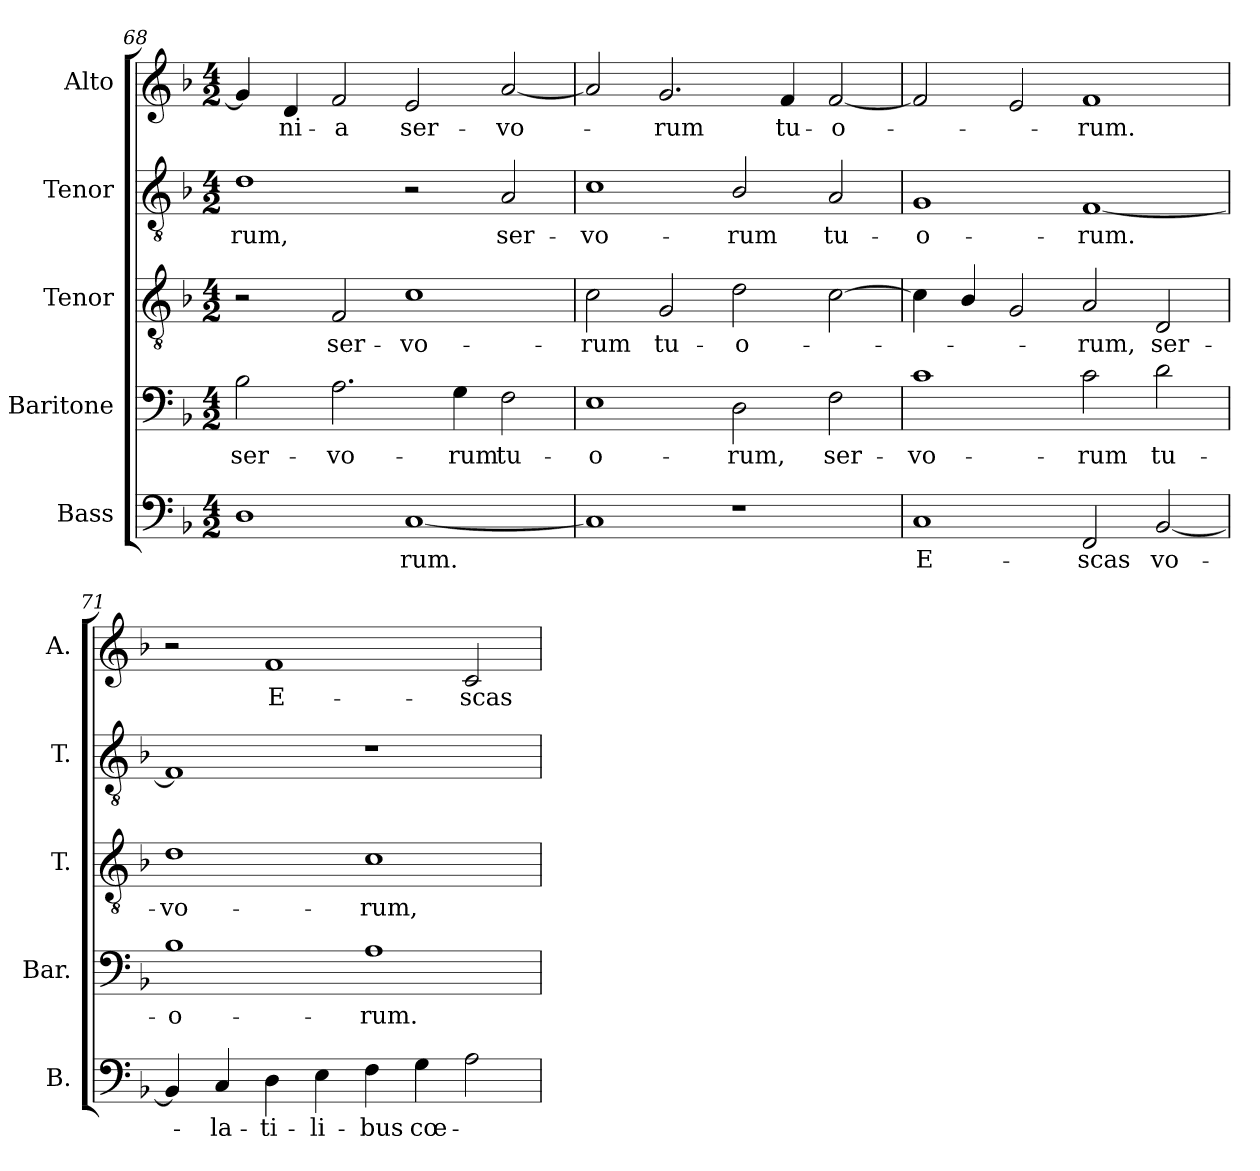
**kern	**text	**kern	**text	**kern	**text	**kern	**text	**kern	**text
*part5	*part5	*part4	*part4	*part3	*part3	*part2	*part2	*part1	*part1
*staff5	*staff5	*staff4	*staff4	*staff3	*staff3	*staff2	*staff2	*staff1	*staff1
*I"Bass	*	*I"Baritone	*	*I"Tenor	*	*I"Tenor	*	*I"Alto	*
*I'B.	*	*I'Bar.	*	*I'T.	*	*I'T.	*	*I'A.	*
*clefF4	*	*clefF4	*	*clefGv2	*	*clefGv2	*	*clefG2	*
*	*	*	*	*ITrd7c12	*	*ITrd7c12	*	*	*
*k[b-]	*	*k[b-]	*	*k[b-]	*	*k[b-]	*	*k[b-]	*
*F:	*	*F:	*	*F:	*	*F:	*	*F:	*
*M4/2	*	*M4/2	*	*M4/2	*	*M4/2	*	*M4/2	*
=68	=68	=68	=68	=68	=68	=68	=68	=68	=68
!	!	!	!LO:LY:b:color=#000000	!	!	!	!	!	!
!	!	!	!	!	!	!	!LO:LY:b:color=#000000	!	!
1Di	.	2B-i\	ser-	2r	.	1Di	-rum,	4gi/]	.
!	!	!	!	!	!	!	!	!	!LO:LY:b:color=#000000
.	.	.	.	.	.	.	.	4di/	-ni-
!	!	!	!LO:LY:b:color=#000000	!	!	!	!	!	!
!	!	!	!	!	!LO:LY:b:color=#000000	!	!	!	!
!	!	!	!	!	!	!	!	!	!LO:LY:b:color=#000000
.	.	2.Ai\	-vo-	2FFi/	ser-	.	.	2fi/	-a
!	!LO:LY:b:color=#000000	!	!	!	!	!	!	!	!
!	!	!	!	!	!LO:LY:b:color=#000000	!	!	!	!
!	!	!	!	!	!	!	!	!	!LO:LY:b:color=#000000
[1Ci	-rum.	.	.	1Ci	-vo-	2r	.	2ei/	ser-
!	!	!	!LO:LY:b:color=#000000	!	!	!	!	!	!
.	.	4Gi\	-rum	.	.	.	.	.	.
!	!	!	!LO:LY:b:color=#000000	!	!	!	!	!	!
!	!	!	!	!	!	!	!LO:LY:b:color=#000000	!	!
!	!	!	!	!	!	!	!	!	!LO:LY:b:color=#000000
.	.	2Fi\	tu-	.	.	2AAi/	ser-	[2ai/	-vo-
=69	=69	=69	=69	=69	=69	=69	=69	=69	=69
!	!	!	!LO:LY:b:color=#000000	!	!	!	!	!	!
!	!	!	!	!	!LO:LY:b:color=#000000	!	!	!	!
!	!	!	!	!	!	!	!LO:LY:b:color=#000000	!	!
1Ci]	.	1Ei	-o-	2Ci\	-rum	1Ci	-vo-	2ai/]	.
!	!	!	!	!	!LO:LY:b:color=#000000	!	!	!	!
!	!	!	!	!	!	!	!	!	!LO:LY:b:color=#000000
.	.	.	.	2GGi/	tu-	.	.	2.gi/	-rum
!	!	!	!LO:LY:b:color=#000000	!	!	!	!	!	!
!	!	!	!	!	!LO:LY:b:color=#000000	!	!	!	!
!	!	!	!	!	!	!	!LO:LY:b:color=#000000	!	!
1r	.	2Di\	-rum,	2Di\	-o-	2BB-i/	-rum	.	.
!	!	!	!	!	!	!	!	!	!LO:LY:b:color=#000000
.	.	.	.	.	.	.	.	4fi/	tu-
!	!	!	!LO:LY:b:color=#000000	!	!	!	!	!	!
!	!	!	!	!	!	!	!LO:LY:b:color=#000000	!	!
!	!	!	!	!	!	!	!	!	!LO:LY:b:color=#000000
.	.	2Fi\	ser-	[2Ci\	.	2AAi/	tu-	[2fi/	-o-
=70	=70	=70	=70	=70	=70	=70	=70	=70	=70
!	!LO:LY:b:color=#000000	!	!	!	!	!	!	!	!
!	!	!	!LO:LY:b:color=#000000	!	!	!	!	!	!
!	!	!	!	!	!	!	!LO:LY:b:color=#000000	!	!
1Ci	E-	1ci	-vo-	4Ci\]	.	1GGi	-o-	2fi/]	.
.	.	.	.	4BB-i/	.	.	.	.	.
.	.	.	.	2GGi/	.	.	.	2ei/	.
!	!LO:LY:b:color=#000000	!	!	!	!	!	!	!	!
!	!	!	!LO:LY:b:color=#000000	!	!	!	!	!	!
!	!	!	!	!	!LO:LY:b:color=#000000	!	!	!	!
!	!	!	!	!	!	!	!LO:LY:b:color=#000000	!	!
!	!	!	!	!	!	!	!	!	!LO:LY:b:color=#000000
2FFi/	-scas	2ci\	-rum	2AAi/	-rum,	[1FFi	-rum.	1fi	-rum.
!	!LO:LY:b:color=#000000	!	!	!	!	!	!	!	!
!	!	!	!LO:LY:b:color=#000000	!	!	!	!	!	!
!	!	!	!	!	!LO:LY:b:color=#000000	!	!	!	!
[2BB-i/	vo-	2di\	tu-	2DDi/	ser-	.	.	.	.
=71	=71	=71	=71	=71	=71	=71	=71	=71	=71
!	!	!	!LO:LY:b:color=#000000	!	!	!	!	!	!
!	!	!	!	!	!LO:LY:b:color=#000000	!	!	!	!
4BB-i/]	.	1B-i	-o-	1Di	-vo-	1FFi]	.	2r	.
!	!LO:LY:b:color=#000000	!	!	!	!	!	!	!	!
4Ci/	-la-	.	.	.	.	.	.	.	.
!	!LO:LY:b:color=#000000	!	!	!	!	!	!	!	!
!	!	!	!	!	!	!	!	!	!LO:LY:b:color=#000000
4Di\	-ti-	.	.	.	.	.	.	1fi	E-
!	!LO:LY:b:color=#000000	!	!	!	!	!	!	!	!
4Ei\	-li-	.	.	.	.	.	.	.	.
!	!LO:LY:b:color=#000000	!	!	!	!	!	!	!	!
!	!	!	!LO:LY:b:color=#000000	!	!	!	!	!	!
!	!	!	!	!	!LO:LY:b:color=#000000	!	!	!	!
4Fi\	-bus	1Ai	-rum.	1Ci	-rum,	1r	.	.	.
!	!LO:LY:b:color=#000000	!	!	!	!	!	!	!	!
4Gi\	cœ-	.	.	.	.	.	.	.	.
!	!	!	!	!	!	!	!	!	!LO:LY:b:color=#000000
2Ai\	.	.	.	.	.	.	.	2ci/	-scas
=	=	=	=	=	=	=	=	=	=
*-	*-	*-	*-	*-	*-	*-	*-	*-	*-
